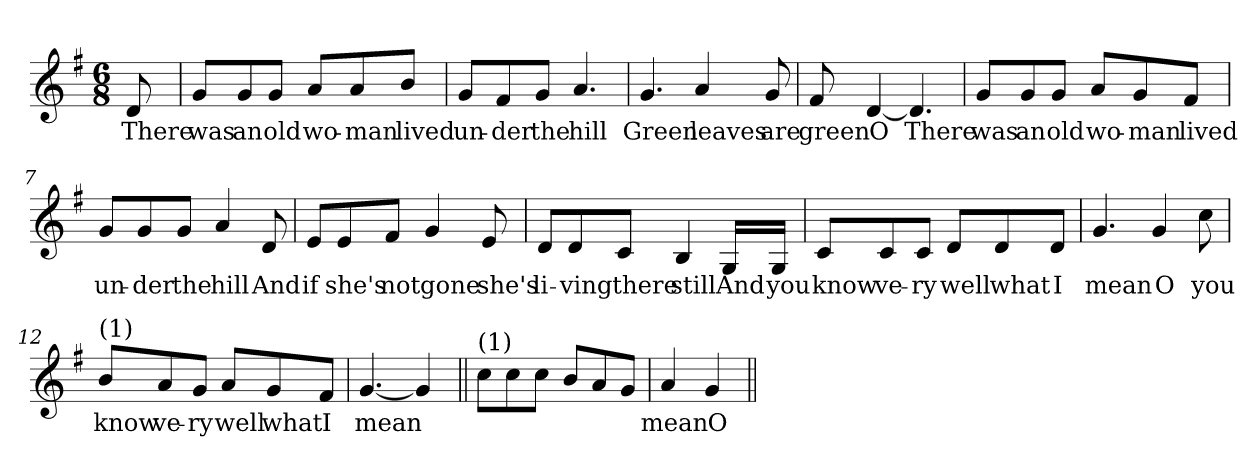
**kern	**text
*part1	*part1
*staff1	*staff1
*clefG2	*
*k[f#]	*
*G:	*
*M6/8	*
=1	=1
!	!LO:LY:b
8d/	There
=2	=2
!	!LO:LY:b
8g/L	was
!	!LO:LY:b
8g/	an
!	!LO:LY:b
8g/J	old
!	!LO:LY:b
8a/L	wo-
!	!LO:LY:b
8a/	-man
!	!LO:LY:b
8b/J	lived
=3	=3
!	!LO:LY:b
8g/L	un-
!	!LO:LY:b
8f#/	-der
!	!LO:LY:b
8g/J	the
!	!LO:LY:b
4.a/	hill
=4	=4
!	!LO:LY:b
4.g/	Green
!	!LO:LY:b
4a/	leaves
!	!LO:LY:b
8g/	are
=5	=5
!	!LO:LY:b
8f#/	green
!	!LO:LY:b
[4d/	O
!	!LO:LY:b
4.d/]	There
!!LO:LB:g=z
=6	=6
!	!LO:LY:b
8g/L	was
!	!LO:LY:b
8g/	an
!	!LO:LY:b
8g/J	old
!	!LO:LY:b
8a/L	wo-
!	!LO:LY:b
8g/	-man
!	!LO:LY:b
8f#/J	lived
=7	=7
!	!LO:LY:b
8g/L	un-
!	!LO:LY:b
8g/	-der
!	!LO:LY:b
8g/J	the
!	!LO:LY:b
4a/	hill
!	!LO:LY:b
8d/	And
=8	=8
!	!LO:LY:b
8e/L	if
!	!LO:LY:b
8e/	she's
!	!LO:LY:b
8f#/J	not
!	!LO:LY:b
4g/	gone
!	!LO:LY:b
8e/	she's
=9	=9
!	!LO:LY:b
8d/L	li-
!	!LO:LY:b
8d/	-ving
!	!LO:LY:b
8c/J	there
!	!LO:LY:b
4B/	still
!	!LO:LY:b
16G/LL	And
!	!LO:LY:b
16G/JJ	you
!!LO:LB:g=z
=10	=10
!	!LO:LY:b
8c/L	know
!	!LO:LY:b
8c/	ve-
!	!LO:LY:b
8c/J	-ry
!	!LO:LY:b
8d/L	well
!	!LO:LY:b
8d/	what
!	!LO:LY:b
8d/J	I
=11	=11
!	!LO:LY:b
4.g/	mean
!	!LO:LY:b
4g/	O
!	!LO:LY:b
8cc\	you
=12	=12
!LO:TX:a:t=(1)	!
!	!LO:LY:b
8b/L	know
!	!LO:LY:b
8a/	ve-
!	!LO:LY:b
8g/J	-ry
!	!LO:LY:b
8a/L	well
!	!LO:LY:b
8g/	what
!	!LO:LY:b
8f#/J	I
=13	=13
!	!LO:LY:b
[4.g/	mean
4g/]	.
=14||	=14||
!LO:TX:a:t=(1)	!
8cc\L	.
8cc\	.
8cc\J	.
8b/L	.
8a/	.
8g/J	.
=15	=15
!	!LO:LY:b
4a/	mean
!	!LO:LY:b
4g/	O
=||	=||
*-	*-
